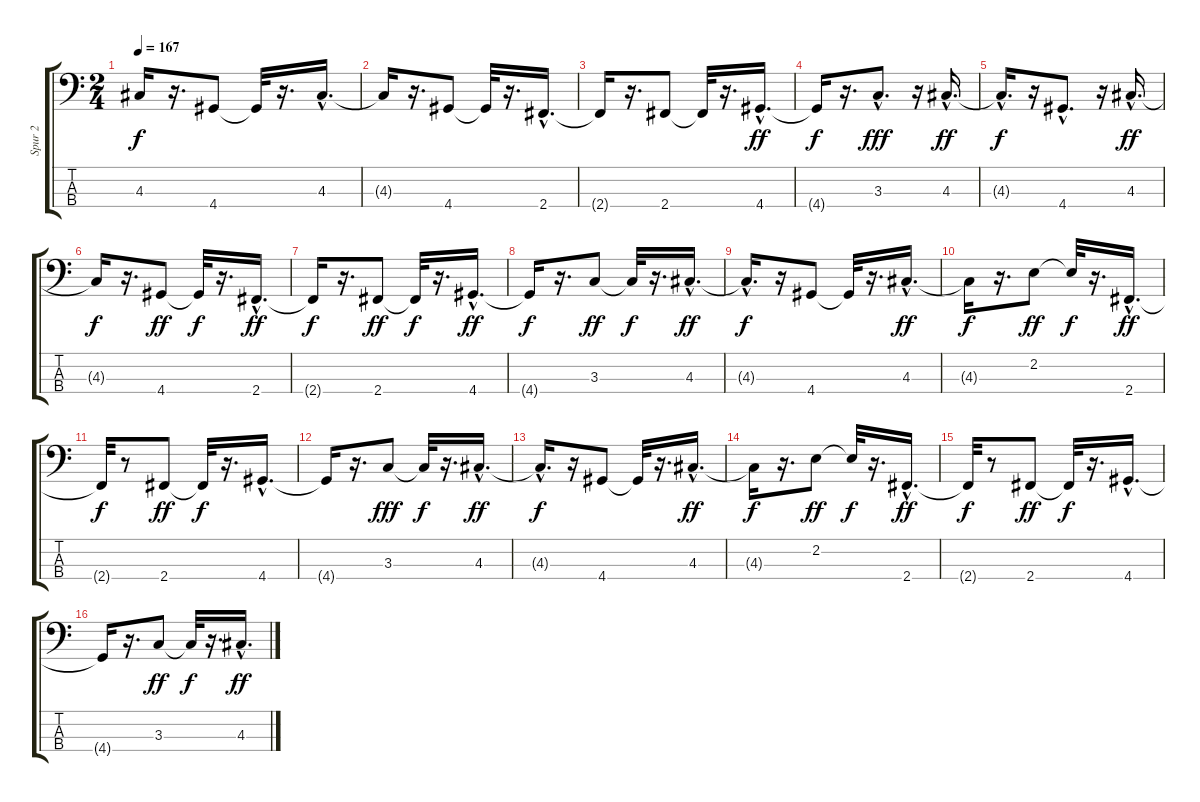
\track ("Spur 2" "Spur 2") {instrument electricbassfinger}
\staff {score tabs}
\tuning (G2 D2 A1 E1) {hide}
\ts (2 4)
\tempo 167
\clef f4
\ks c
4.3{t}.16{dy f} r.16{d} 4.4.8 4.4{t}.32 r.16{d} 4.3{hac}.16{d} |
4.3{t}.16 r.16{d} 4.4.8 4.4{t}.32 r.16{d} 2.4{hac}.16{d} |
2.4{t}.16 r.16{d} 2.4.8 2.4{t}.32 r.16{d} 4.4{hac}.16{d dy ff} |
4.4{t}.16{dy f} r.16{d} 3.3{hac}.8{d dy fff} r.16 4.3{hac}.16{d dy ff} |
4.3{hac t}.16{d dy f} r.16 4.4{hac}.8{d} r.16 4.3{hac}.16{d dy ff} |
4.3{t}.16{dy f} r.16{d} 4.4.8{dy ff} 4.4{t}.32{dy f} r.16{d} 2.4{hac}.16{d dy ff} |
2.4{t}.16{dy f} r.16{d} 2.4.8{dy ff} 2.4{t}.32{dy f} r.16{d} 4.4{hac}.16{d dy ff} |
4.4{t}.16{dy f} r.16{d} 3.3.8{dy ff} 3.3{t}.32{dy f} r.16{d} 4.3{hac}.16{d dy ff} |
4.3{hac t}.16{d dy f} r.16 4.4.8 4.4{t}.32 r.16{d} 4.3{hac}.16{d dy ff} |
4.3{t}.16{dy f} r.16{d} 2.2.8{dy ff} 2.2{t}.32{dy f} r.16{d} 2.4{hac}.16{d dy ff} |
2.4{t}.32{dy f} r.8 2.4.8{dy ff} 2.4{t}.32{dy f} r.16{d} 4.4{hac}.16{d} |
4.4{t}.16 r.16{d} 3.3.8{dy fff} 3.3{t}.32{dy f} r.16{d} 4.3{hac}.16{d dy ff} |
4.3{hac t}.16{d dy f} r.16 4.4.8 4.4{t}.32 r.16{d} 4.3{hac}.16{d dy ff} |
4.3{t}.16{dy f} r.16{d} 2.2.8{dy ff} 2.2{t}.32{dy f} r.16{d} 2.4{hac}.16{d dy ff} |
2.4{t}.32{dy f} r.8 2.4.8{dy ff} 2.4{t}.32{dy f} r.16{d} 4.4{hac}.16{d} |
4.4{t}.16 r.16{d} 3.3.8{dy ff} 3.3{t}.32{dy f} r.16{d} 4.3{hac}.16{d dy ff}
